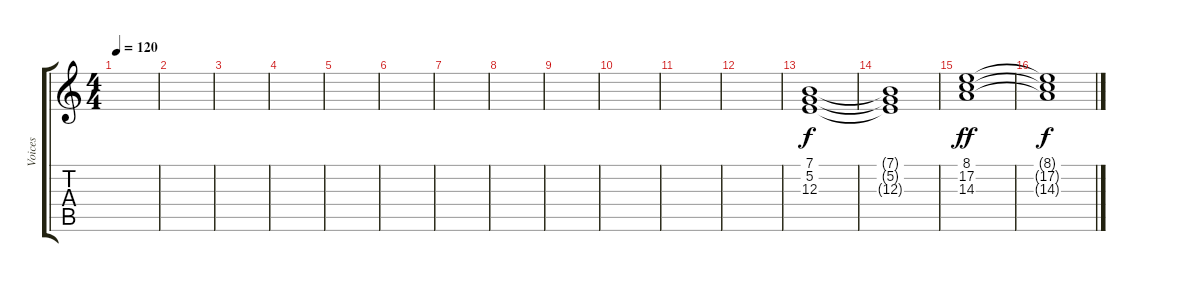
\track ("Voices" "Voices") {instrument voiceoohs}
\staff {score tabs}
\tuning (E4 B3 G3 D3 A2 E2) {hide}
\ts (4 4)
\tempo 120
\clef g2
\ks c
|
|
|
|
\section ("" "")
|
|
|
|
|
|
|
|
\section ("" "")
(7.1 5.2 12.3).1 |
(7.1{t} 5.2{t} 12.3{t}).1{dy f} |
(8.1 17.2 14.3).1{dy ff} |
(8.1{t} 17.2{t} 14.3{t}).1{dy f}
